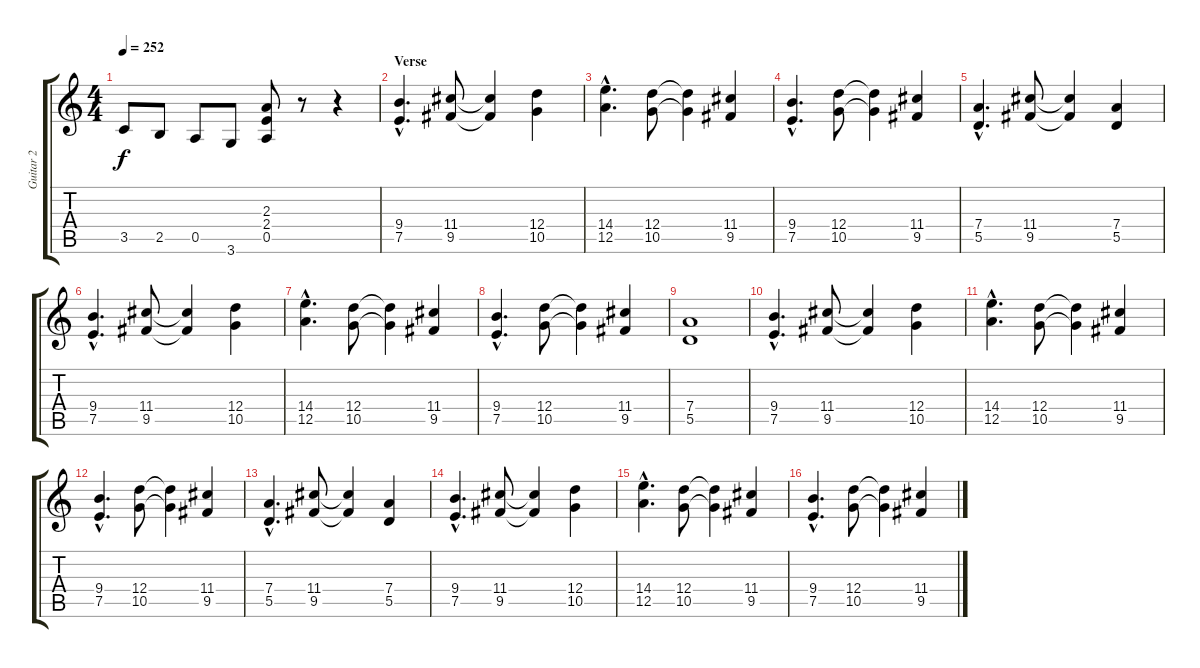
\track ("Guitar 2" "Guitar 2") {instrument distortionguitar}
\staff {score tabs}
\tuning (E4 B3 G3 D3 A2 E2) {hide}
\ts (4 4)
\tempo 252
\clef g2
\ks c
3.5.8{dy f} 2.5.8 0.5.8 3.6.8 (2.3 2.4 0.5).8 r.8 r.4 |
\section ("" "Verse")
(9.4{hac} 7.5{hac}).4{d} (11.4 9.5).8 (11.4{t} 9.5{t}).4 (12.4 10.5).4 |
(14.4{hac} 12.5{hac}).4{d} (12.4 10.5).8 (12.4{t} 10.5{t}).4 (11.4 9.5).4 |
(9.4{hac} 7.5{hac}).4{d} (12.4 10.5).8 (12.4{t} 10.5{t}).4 (11.4 9.5).4 |
(7.4{hac} 5.5{hac}).4{d} (11.4 9.5).8 (11.4{t} 9.5{t}).4 (7.4 5.5).4 |
(9.4{hac} 7.5{hac}).4{d} (11.4 9.5).8 (11.4{t} 9.5{t}).4 (12.4 10.5).4 |
(14.4{hac} 12.5{hac}).4{d} (12.4 10.5).8 (12.4{t} 10.5{t}).4 (11.4 9.5).4 |
(9.4{hac} 7.5{hac}).4{d} (12.4 10.5).8 (12.4{t} 10.5{t}).4 (11.4 9.5).4 |
(7.4 5.5).1 |
(9.4{hac} 7.5{hac}).4{d} (11.4 9.5).8 (11.4{t} 9.5{t}).4 (12.4 10.5).4 |
(14.4{hac} 12.5{hac}).4{d} (12.4 10.5).8 (12.4{t} 10.5{t}).4 (11.4 9.5).4 |
(9.4{hac} 7.5{hac}).4{d} (12.4 10.5).8 (12.4{t} 10.5{t}).4 (11.4 9.5).4 |
(7.4{hac} 5.5{hac}).4{d} (11.4 9.5).8 (11.4{t} 9.5{t}).4 (7.4 5.5).4 |
(9.4{hac} 7.5{hac}).4{d} (11.4 9.5).8 (11.4{t} 9.5{t}).4 (12.4 10.5).4 |
(14.4{hac} 12.5{hac}).4{d} (12.4 10.5).8 (12.4{t} 10.5{t}).4 (11.4 9.5).4 |
(9.4{hac} 7.5{hac}).4{d} (12.4 10.5).8 (12.4{t} 10.5{t}).4 (11.4 9.5).4
